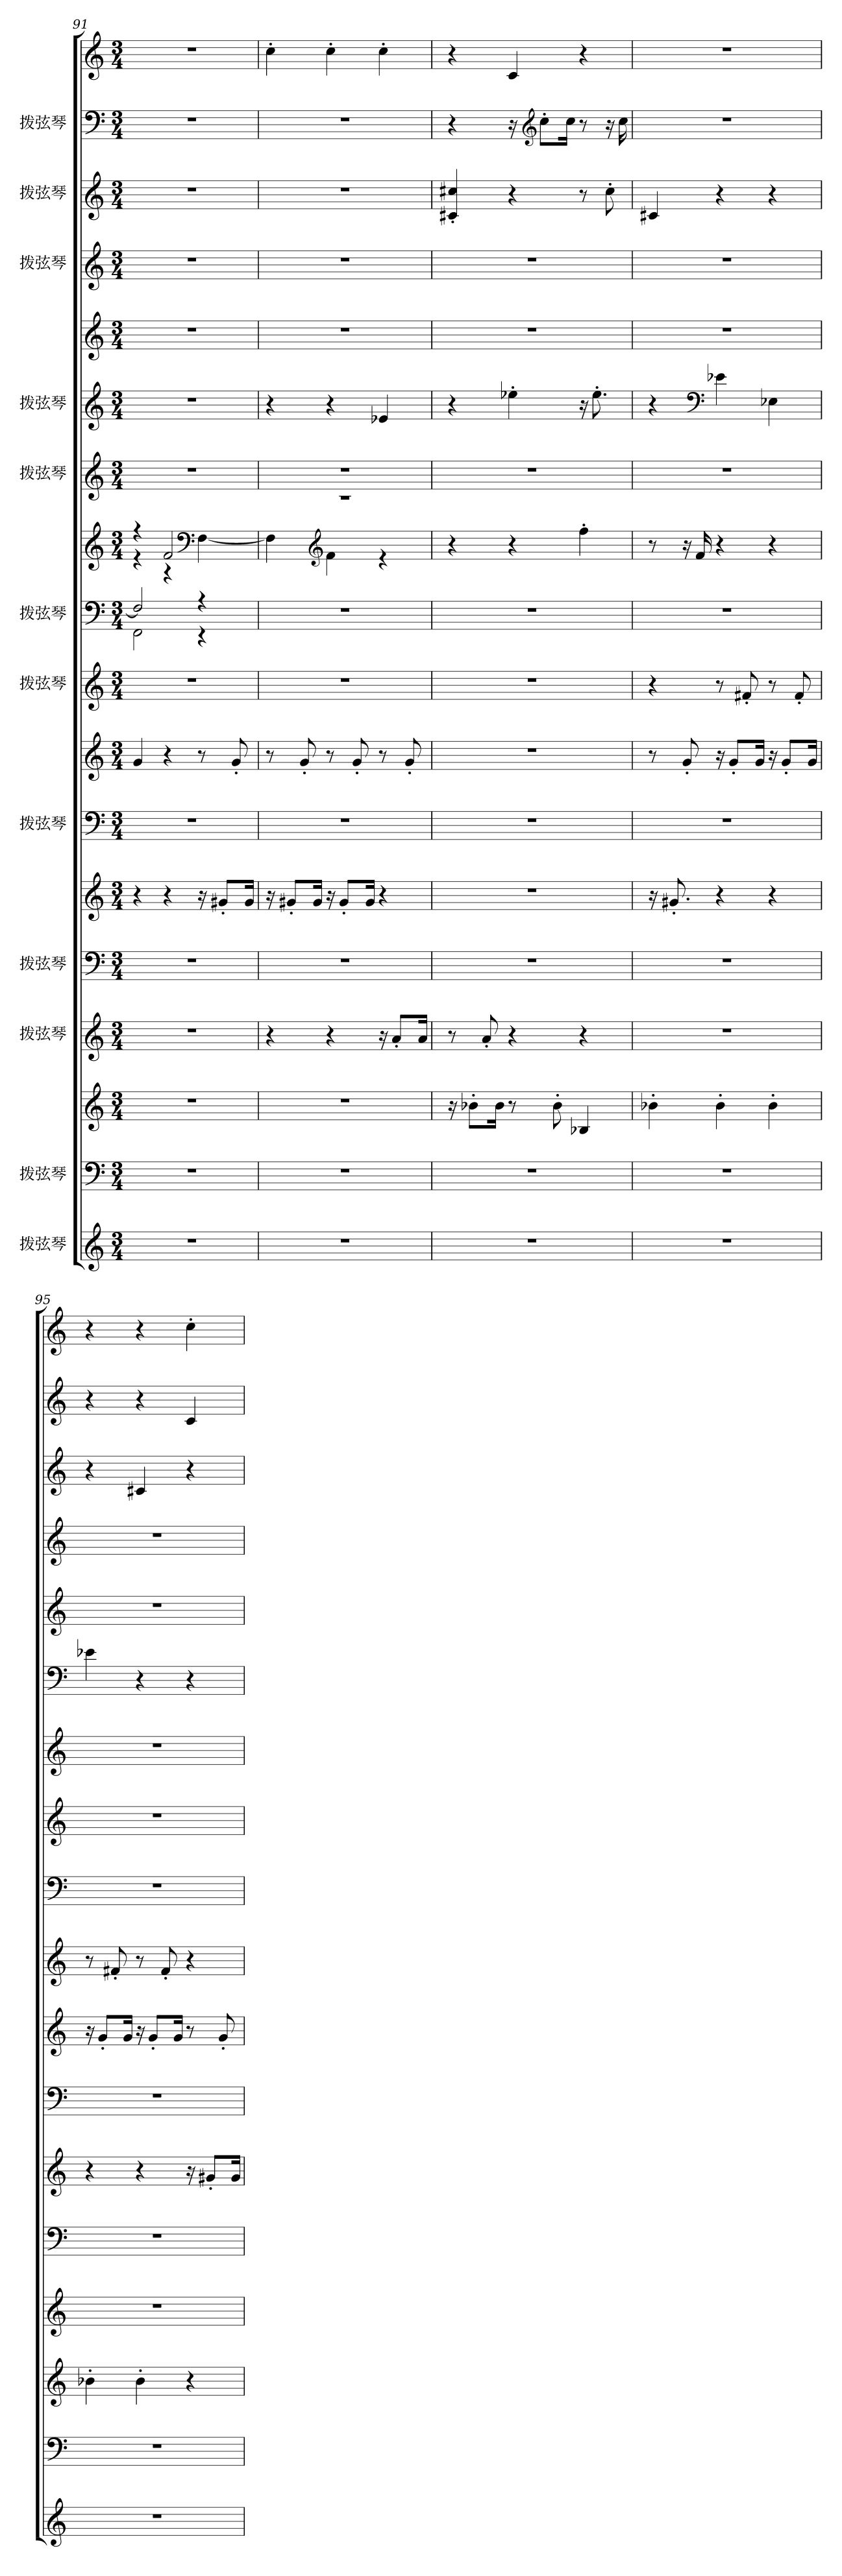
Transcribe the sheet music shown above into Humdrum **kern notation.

**kern	**kern	**kern	**kern	**kern	**kern	**kern	**kern	**kern	**kern	**kern	**kern	**kern	**kern	**kern	**kern	**kern	**kern
*part12	*part11	*part11	*part10	*part9	*part9	*part8	*part8	*part7	*part6	*part6	*part5	*part4	*part4	*part3	*part2	*part1	*part1
*staff18	*staff17	*staff16	*staff15	*staff14	*staff13	*staff12	*staff11	*staff10	*staff9	*staff8	*staff7	*staff6	*staff5	*staff4	*staff3	*staff2	*staff1
*I"拨弦琴	*I"拨弦琴	*	*I"拨弦琴	*I"拨弦琴	*	*I"拨弦琴	*	*I"拨弦琴	*I"拨弦琴	*	*I"拨弦琴	*I"拨弦琴	*	*I"拨弦琴	*I"拨弦琴	*I"拨弦琴	*
!!LO:PB:g=z
*clefG2	*clefF4	*clefG2	*clefG2	*clefF4	*clefG2	*clefF4	*clefG2	*clefG2	*clefF4	*clefG2	*clefG2	*clefG2	*clefG2	*clefG2	*clefG2	*clefF4	*clefG2
*k[]	*k[]	*k[]	*k[]	*k[]	*k[]	*k[]	*k[]	*k[]	*k[]	*k[]	*k[]	*k[]	*k[]	*k[]	*k[]	*k[]	*k[]
*M3/4	*M3/4	*M3/4	*M3/4	*M3/4	*M3/4	*M3/4	*M3/4	*M3/4	*M3/4	*M3/4	*M3/4	*M3/4	*M3/4	*M3/4	*M3/4	*M3/4	*M3/4
=91	=91	=91	=91	=91	=91	=91	=91	=91	=91	=91	=91	=91	=91	=91	=91	=91	=91
*	*	*	*	*	*	*	*	*	*^	*^	*	*	*	*	*	*	*
2.r	2.r	2.r	2.r	2.r	4r	2.r	4g/	2.r	2F/]	2FF\	4r	4r	2.r	2.r	2.r	2.r	2.r	2.r	2.r
.	.	.	.	.	4r	.	4r	.	.	.	2f/	4r	.	.	.	.	.	.	.
*	*	*	*	*	*	*	*	*	*	*	*clefF4	*	*	*	*	*	*	*	*
.	.	.	.	.	16r	.	8r	.	4r	4r	.	[4F\	.	.	.	.	.	.	.
.	.	.	.	.	8g#X'/L	.	.	.	.	.	.	.	.	.	.	.	.	.	.
.	.	.	.	.	.	.	8g'/	.	.	.	.	.	.	.	.	.	.	.	.
.	.	.	.	.	16g#/Jk	.	.	.	.	.	.	.	.	.	.	.	.	.	.
*	*	*	*	*	*	*	*	*	*v	*v	*	*	*	*	*	*	*	*	*
=92	=92	=92	=92	=92	=92	=92	=92	=92	=92	=92	=92	=92	=92	=92	=92	=92	=92	=92
2.r	2.r	2.r	4r	2.r	16r	2.r	8r	2.r	2.r	2.r	4F\]	2.r	4r	2.r	2.r	2.r	2.r	4cc'\
.	.	.	.	.	8g#X'/L	.	.	.	.	.	.	.	.	.	.	.	.	.
.	.	.	.	.	.	.	8g'/	.	.	.	.	.	.	.	.	.	.	.
.	.	.	.	.	16g#/Jk	.	.	.	.	.	.	.	.	.	.	.	.	.
*	*	*	*	*	*	*	*	*	*	*clefG2	*	*	*	*	*	*	*	*
.	.	.	4r	.	16r	.	8r	.	.	.	4f\	.	4r	.	.	.	.	4cc'\
.	.	.	.	.	8g#'/L	.	.	.	.	.	.	.	.	.	.	.	.	.
.	.	.	.	.	.	.	8g'/	.	.	.	.	.	.	.	.	.	.	.
.	.	.	.	.	16g#/Jk	.	.	.	.	.	.	.	.	.	.	.	.	.
.	.	.	16r	.	4r	.	8r	.	.	.	4r	.	4e-X/	.	.	.	.	4cc'\
.	.	.	8a'/L	.	.	.	.	.	.	.	.	.	.	.	.	.	.	.
.	.	.	.	.	.	.	8g'/	.	.	.	.	.	.	.	.	.	.	.
.	.	.	16a/Jk	.	.	.	.	.	.	.	.	.	.	.	.	.	.	.
*	*	*	*	*	*	*	*	*	*	*v	*v	*	*	*	*	*	*	*
=93	=93	=93	=93	=93	=93	=93	=93	=93	=93	=93	=93	=93	=93	=93	=93	=93	=93
2.r	2.r	16r	8r	2.r	2.r	2.r	2.r	2.r	2.r	4r	2.r	4r	2.r	2.r	4c#X/' 4cc#X/'	4r	4r
.	.	8b-X'\L	.	.	.	.	.	.	.	.	.	.	.	.	.	.	.
.	.	.	8a'/	.	.	.	.	.	.	.	.	.	.	.	.	.	.
.	.	16b-\Jk	.	.	.	.	.	.	.	.	.	.	.	.	.	.	.
.	.	8r	4r	.	.	.	.	.	.	4r	.	4ee-X'\	.	.	4r	16r	4c/
*	*	*	*	*	*	*	*	*	*	*	*	*	*	*	*	*clefG2	*
.	.	.	.	.	.	.	.	.	.	.	.	.	.	.	.	8cc'\L	.
.	.	8b-'\	.	.	.	.	.	.	.	.	.	.	.	.	.	.	.
.	.	.	.	.	.	.	.	.	.	.	.	.	.	.	.	16cc\Jk	.
.	.	4B-X/	4r	.	.	.	.	.	.	4ff'\	.	16r	.	.	8r	8r	4r
.	.	.	.	.	.	.	.	.	.	.	.	8.ee-'\	.	.	.	.	.
.	.	.	.	.	.	.	.	.	.	.	.	.	.	.	8cc#'\	16r	.
.	.	.	.	.	.	.	.	.	.	.	.	.	.	.	.	16cc\	.
=94	=94	=94	=94	=94	=94	=94	=94	=94	=94	=94	=94	=94	=94	=94	=94	=94	=94
2.r	2.r	4b-X'\	2.r	2.r	16r	2.r	8r	4r	2.r	8r	2.r	4r	2.r	2.r	4c#X/	2.r	2.r
.	.	.	.	.	8.g#X'/	.	.	.	.	.	.	.	.	.	.	.	.
.	.	.	.	.	.	.	8g'/	.	.	16r	.	.	.	.	.	.	.
.	.	.	.	.	.	.	.	.	.	16f/	.	.	.	.	.	.	.
*	*	*	*	*	*	*	*	*	*	*	*	*clefF4	*	*	*	*	*
.	.	4b-'\	.	.	4r	.	16r	8r	.	4r	.	4e-X\	.	.	4r	.	.
.	.	.	.	.	.	.	8g'/L	.	.	.	.	.	.	.	.	.	.
.	.	.	.	.	.	.	.	8f#X'/	.	.	.	.	.	.	.	.	.
.	.	.	.	.	.	.	16g/Jk	.	.	.	.	.	.	.	.	.	.
.	.	4b-'\	.	.	4r	.	16r	8r	.	4r	.	4E-X\	.	.	4r	.	.
.	.	.	.	.	.	.	8g'/L	.	.	.	.	.	.	.	.	.	.
.	.	.	.	.	.	.	.	8f#'/	.	.	.	.	.	.	.	.	.
.	.	.	.	.	.	.	16g/Jk	.	.	.	.	.	.	.	.	.	.
!!LO:PB:g=z
=95	=95	=95	=95	=95	=95	=95	=95	=95	=95	=95	=95	=95	=95	=95	=95	=95	=95
2.r	2.r	4b-X'\	2.r	2.r	4r	2.r	16r	8r	2.r	2.r	2.r	4e-X\	2.r	2.r	4r	4r	4r
.	.	.	.	.	.	.	8g'/L	.	.	.	.	.	.	.	.	.	.
.	.	.	.	.	.	.	.	8f#X'/	.	.	.	.	.	.	.	.	.
.	.	.	.	.	.	.	16g/Jk	.	.	.	.	.	.	.	.	.	.
.	.	4b-'\	.	.	4r	.	16r	8r	.	.	.	4r	.	.	4c#X/	4r	4r
.	.	.	.	.	.	.	8g'/L	.	.	.	.	.	.	.	.	.	.
.	.	.	.	.	.	.	.	8f#'/	.	.	.	.	.	.	.	.	.
.	.	.	.	.	.	.	16g/Jk	.	.	.	.	.	.	.	.	.	.
.	.	4r	.	.	16r	.	8r	4r	.	.	.	4r	.	.	4r	4c/	4cc'\
.	.	.	.	.	8g#X'/L	.	.	.	.	.	.	.	.	.	.	.	.
.	.	.	.	.	.	.	8g'/	.	.	.	.	.	.	.	.	.	.
.	.	.	.	.	16g#/Jk	.	.	.	.	.	.	.	.	.	.	.	.
=	=	=	=	=	=	=	=	=	=	=	=	=	=	=	=	=	=
*-	*-	*-	*-	*-	*-	*-	*-	*-	*-	*-	*-	*-	*-	*-	*-	*-	*-
